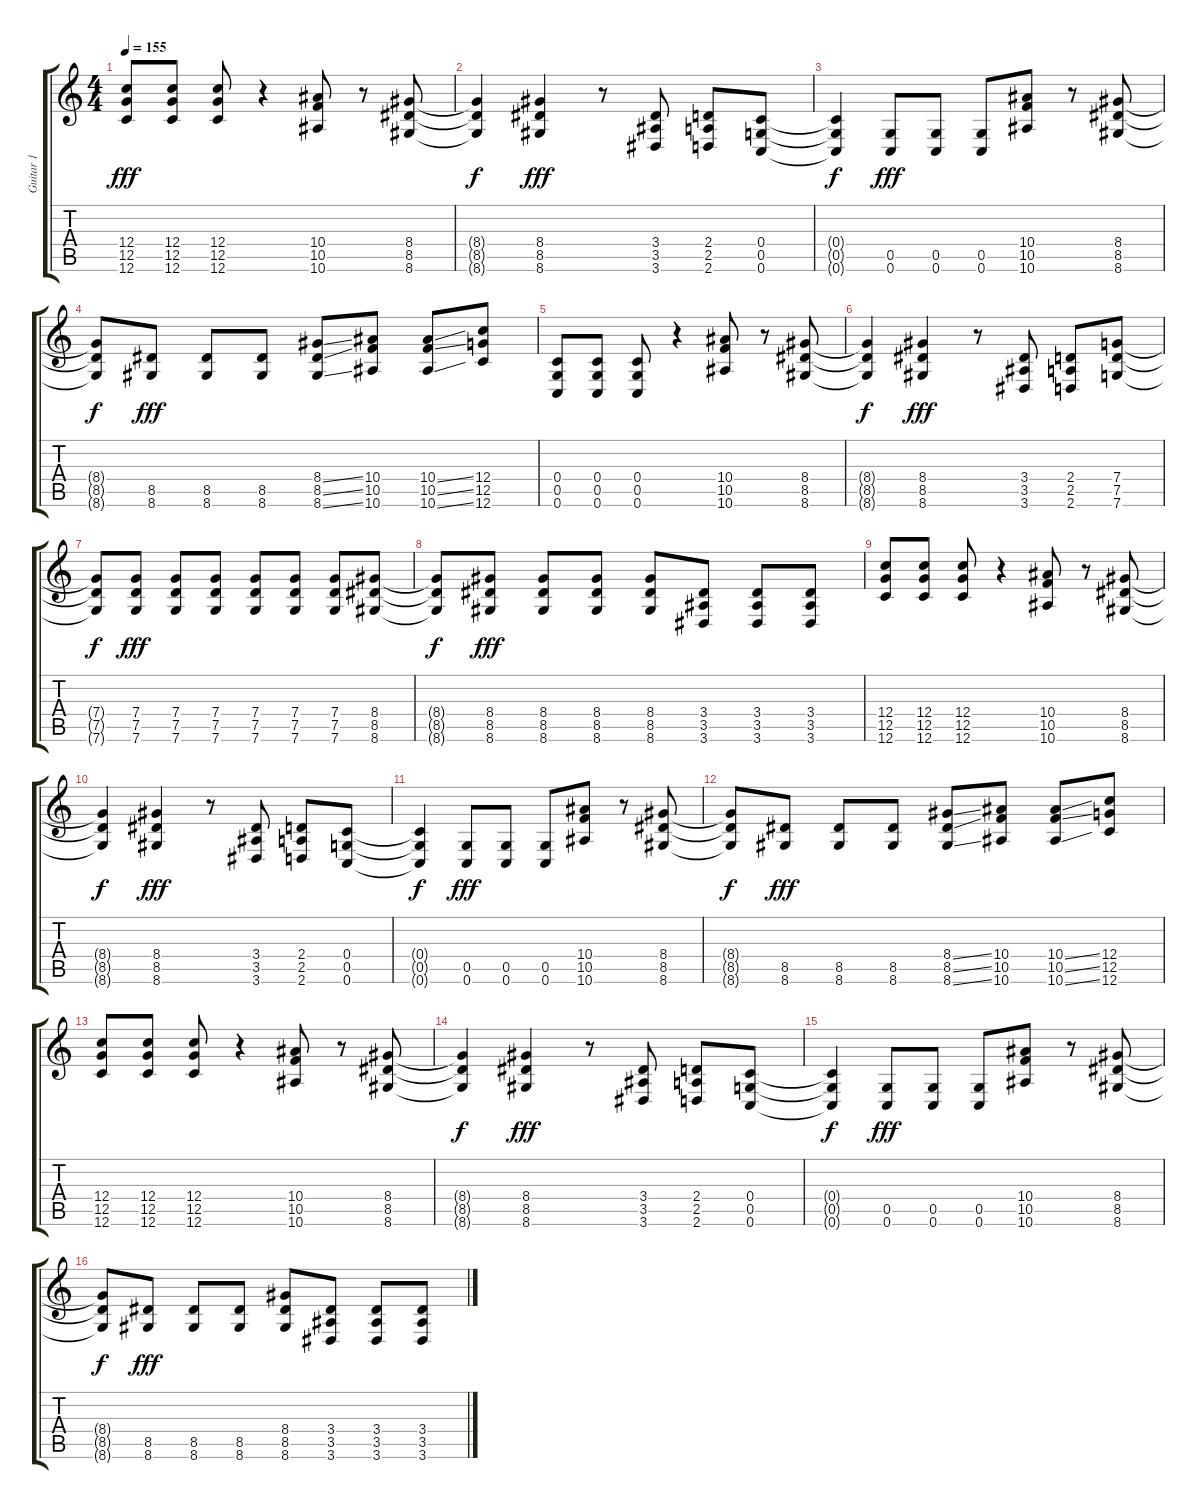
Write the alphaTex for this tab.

\track ("Guitar 1" "Guitar 1") {instrument overdrivenguitar}
\staff {score tabs}
\tuning (C4 A3 F3 C3 G2 C2) {hide}
\ts (4 4)
\section ("" "")
\tempo 155
\clef g2
\ks c
(12.4 12.5 12.6).8{dy fff} (12.4 12.5 12.6).8 (12.4 12.5 12.6).8 r.4 (10.4 10.5 10.6).8 r.8 (8.4 8.5 8.6).8 |
(8.4{t} 8.5{t} 8.6{t}).4{dy f} (8.4 8.5 8.6).4{dy fff} r.8 (3.4 3.5 3.6).8 (2.4 2.5 2.6).8 (0.4 0.5 0.6).8 |
(0.4{t} 0.5{t} 0.6{t}).4{dy f} (0.5 0.6).8{dy fff} (0.5 0.6).8 (0.5 0.6).8 (10.4 10.5 10.6).8 r.8 (8.4 8.5 8.6).8 |
(8.4{t} 8.5{t} 8.6{t}).8{dy f} (8.5 8.6).8{dy fff} (8.5 8.6).8 (8.5 8.6).8 (8.4{ss} 8.5{ss} 8.6{ss}).8 (10.4 10.5 10.6).8 (10.4{ss} 10.5{ss} 10.6{ss}).8 (12.4 12.5 12.6).8 |
(0.4 0.5 0.6).8 (0.4 0.5 0.6).8 (0.4 0.5 0.6).8 r.4 (10.4 10.5 10.6).8 r.8 (8.4 8.5 8.6).8 |
(8.4{t} 8.5{t} 8.6{t}).4{dy f} (8.4 8.5 8.6).4{dy fff} r.8 (3.4 3.5 3.6).8 (2.4 2.5 2.6).8 (7.4 7.5 7.6).8 |
(7.4{t} 7.5{t} 7.6{t}).8{dy f} (7.4 7.5 7.6).8{dy fff} (7.4 7.5 7.6).8 (7.4 7.5 7.6).8 (7.4 7.5 7.6).8 (7.4 7.5 7.6).8 (7.4 7.5 7.6).8 (8.4 8.5 8.6).8 |
(8.4{t} 8.5{t} 8.6{t}).8{dy f} (8.4 8.5 8.6).8{dy fff} (8.4 8.5 8.6).8 (8.4 8.5 8.6).8 (8.4 8.5 8.6).8 (3.4 3.5 3.6).8 (3.4 3.5 3.6).8 (3.4 3.5 3.6).8 |
(12.4 12.5 12.6).8 (12.4 12.5 12.6).8 (12.4 12.5 12.6).8 r.4 (10.4 10.5 10.6).8 r.8 (8.4 8.5 8.6).8 |
(8.4{t} 8.5{t} 8.6{t}).4{dy f} (8.4 8.5 8.6).4{dy fff} r.8 (3.4 3.5 3.6).8 (2.4 2.5 2.6).8 (0.4 0.5 0.6).8 |
(0.4{t} 0.5{t} 0.6{t}).4{dy f} (0.5 0.6).8{dy fff} (0.5 0.6).8 (0.5 0.6).8 (10.4 10.5 10.6).8 r.8 (8.4 8.5 8.6).8 |
(8.4{t} 8.5{t} 8.6{t}).8{dy f} (8.5 8.6).8{dy fff} (8.5 8.6).8 (8.5 8.6).8 (8.4{ss} 8.5{ss} 8.6{ss}).8 (10.4 10.5 10.6).8 (10.4{ss} 10.5{ss} 10.6{ss}).8 (12.4 12.5 12.6).8 |
(12.4 12.5 12.6).8 (12.4 12.5 12.6).8 (12.4 12.5 12.6).8 r.4 (10.4 10.5 10.6).8 r.8 (8.4 8.5 8.6).8 |
(8.4{t} 8.5{t} 8.6{t}).4{dy f} (8.4 8.5 8.6).4{dy fff} r.8 (3.4 3.5 3.6).8 (2.4 2.5 2.6).8 (0.4 0.5 0.6).8 |
(0.4{t} 0.5{t} 0.6{t}).4{dy f} (0.5 0.6).8{dy fff} (0.5 0.6).8 (0.5 0.6).8 (10.4 10.5 10.6).8 r.8 (8.4 8.5 8.6).8 |
(8.4{t} 8.5{t} 8.6{t}).8{dy f} (8.5 8.6).8{dy fff} (8.5 8.6).8 (8.5 8.6).8 (8.4 8.5 8.6).8 (3.4 3.5 3.6).8 (3.4 3.5 3.6).8 (3.4 3.5 3.6).8
